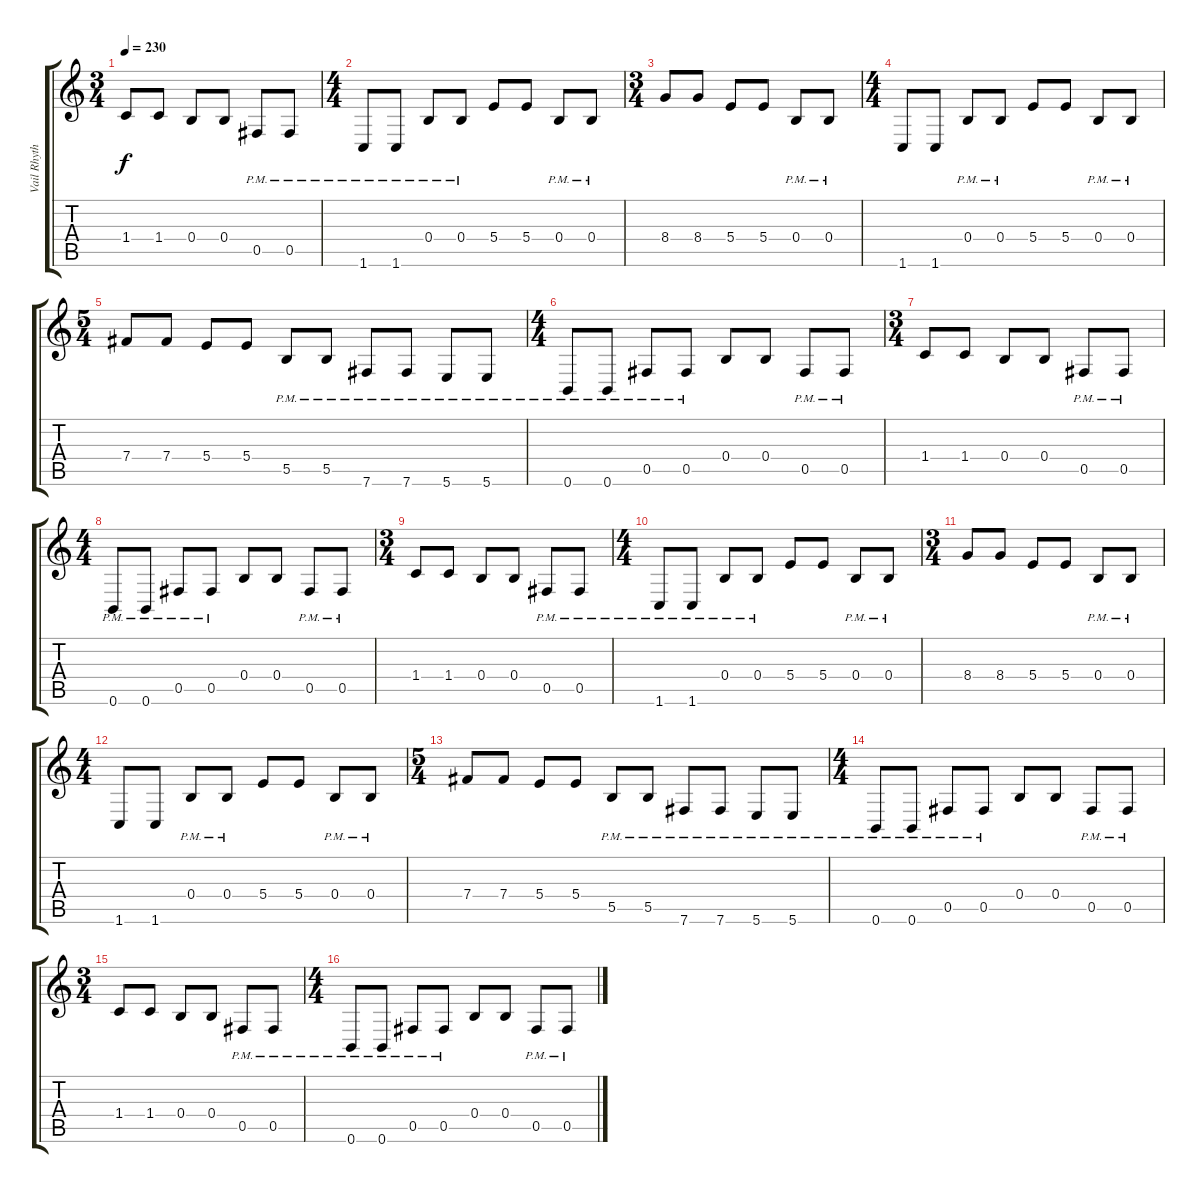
\track ("Vail Rhythm" "Vail Rhyth") {instrument overdrivenguitar}
\staff {score tabs}
\tuning (Db4 Ab3 E3 B2 Gb2 B1) {hide}
\ts (3 4)
\tempo 230
\clef g2
\ks c
1.4.8{dy f} 1.4.8 0.4.8 0.4.8 0.5{pm}.8 0.5{pm}.8 |
\ts (4 4)
1.6{pm}.8 1.6{pm}.8 0.4{pm}.8 0.4{pm}.8 5.4.8 5.4.8 0.4{pm}.8 0.4{pm}.8 |
\ts (3 4)
8.4.8 8.4.8 5.4.8 5.4.8 0.4{pm}.8 0.4{pm}.8 |
\ts (4 4)
1.6.8 1.6.8 0.4{pm}.8 0.4{pm}.8 5.4.8 5.4.8 0.4{pm}.8 0.4{pm}.8 |
\ts (5 4)
7.4.8 7.4.8 5.4.8 5.4.8 5.5{pm}.8 5.5{pm}.8 7.6{pm}.8 7.6{pm}.8 5.6{pm}.8 5.6{pm}.8 |
\ts (4 4)
0.6{pm}.8 0.6{pm}.8 0.5{pm}.8 0.5{pm}.8 0.4.8 0.4.8 0.5{pm}.8 0.5{pm}.8 |
\ts (3 4)
1.4.8 1.4.8 0.4.8 0.4.8 0.5{pm}.8 0.5{pm}.8 |
\ts (4 4)
0.6{pm}.8 0.6{pm}.8 0.5{pm}.8 0.5{pm}.8 0.4.8 0.4.8 0.5{pm}.8 0.5{pm}.8 |
\ts (3 4)
1.4.8 1.4.8 0.4.8 0.4.8 0.5{pm}.8 0.5{pm}.8 |
\ts (4 4)
1.6{pm}.8 1.6{pm}.8 0.4{pm}.8 0.4{pm}.8 5.4.8 5.4.8 0.4{pm}.8 0.4{pm}.8 |
\ts (3 4)
8.4.8 8.4.8 5.4.8 5.4.8 0.4{pm}.8 0.4{pm}.8 |
\ts (4 4)
1.6.8 1.6.8 0.4{pm}.8 0.4{pm}.8 5.4.8 5.4.8 0.4{pm}.8 0.4{pm}.8 |
\ts (5 4)
7.4.8 7.4.8 5.4.8 5.4.8 5.5{pm}.8 5.5{pm}.8 7.6{pm}.8 7.6{pm}.8 5.6{pm}.8 5.6{pm}.8 |
\ts (4 4)
0.6{pm}.8 0.6{pm}.8 0.5{pm}.8 0.5{pm}.8 0.4.8 0.4.8 0.5{pm}.8 0.5{pm}.8 |
\ts (3 4)
1.4.8 1.4.8 0.4.8 0.4.8 0.5{pm}.8 0.5{pm}.8 |
\ts (4 4)
0.6{pm}.8 0.6{pm}.8 0.5{pm}.8 0.5{pm}.8 0.4.8 0.4.8 0.5{pm}.8 0.5{pm}.8
